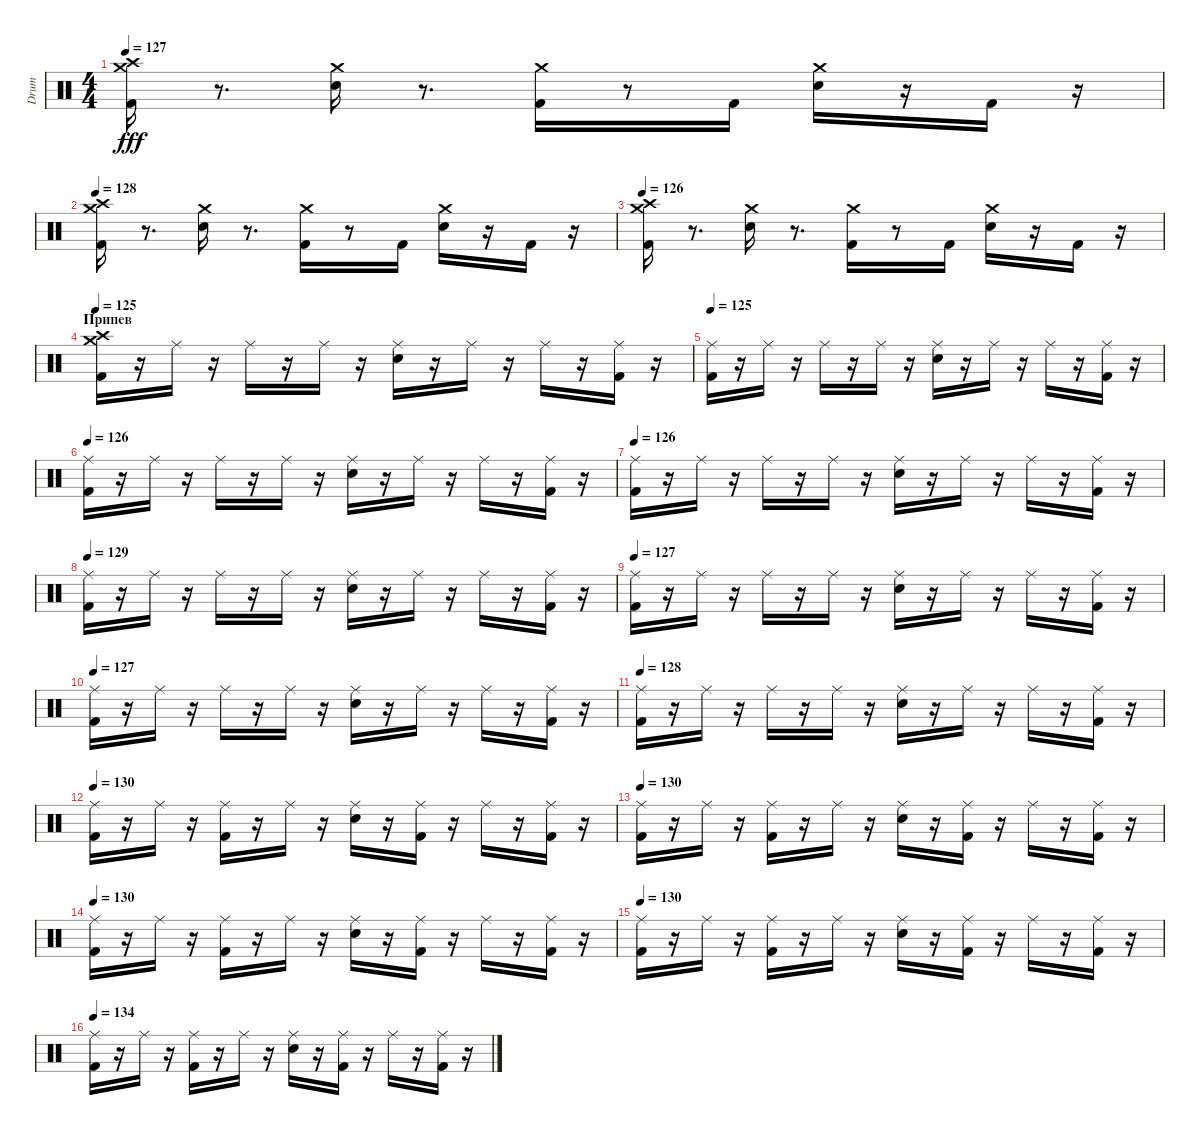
\track ("Drum" "Drum") {instrument percussion}
\staff {score}
\articulation defaults
\ts (4 4)
\tempo 127
\clef neutral
\ks c
("Kick (hit) 2" "Crash medium (hit)" "Crash high (hit)").16{dy fff} r.8{d} ("Electric Snare (hit)" "Crash medium (hit)").16 r.8{d} ("Kick (hit) 2" "Crash medium (hit)").16 r.8 "Kick (hit) 2".16 ("Electric Snare (hit)" "Crash medium (hit)").16 r.16 "Kick (hit) 2".16 r.16 |
\tempo 128
("Kick (hit) 2" "Crash medium (hit)" "Crash high (hit)").16 r.8{d} ("Electric Snare (hit)" "Crash medium (hit)").16 r.8{d} ("Kick (hit) 2" "Crash medium (hit)").16 r.8 "Kick (hit) 2".16 ("Electric Snare (hit)" "Crash medium (hit)").16 r.16 "Kick (hit) 2".16 r.16 |
\tempo 126
("Kick (hit) 2" "Crash medium (hit)" "Crash high (hit)").16 r.8{d} ("Electric Snare (hit)" "Crash medium (hit)").16 r.8{d} ("Kick (hit) 2" "Crash medium (hit)").16 r.8 "Kick (hit) 2".16 ("Electric Snare (hit)" "Crash medium (hit)").16 r.16 "Kick (hit) 2".16 r.16 |
\section ("" "Припев")
\tempo 125
("Kick (hit) 2" "Crash medium (hit)" "Crash high (hit)").16 r.16 "Ride (middle)".16 r.16 "Ride (middle)".16 r.16 "Ride (middle)".16 r.16 ("Electric Snare (hit)" "Ride (middle)").16 r.16 "Ride (middle)".16 r.16 "Ride (middle)".16 r.16 ("Kick (hit) 2" "Ride (middle)").16 r.16 |
\tempo 125
("Kick (hit) 2" "Ride (middle)").16 r.16 "Ride (middle)".16 r.16 "Ride (middle)".16 r.16 "Ride (middle)".16 r.16 ("Electric Snare (hit)" "Ride (middle)").16 r.16 "Ride (middle)".16 r.16 "Ride (middle)".16 r.16 ("Kick (hit) 2" "Ride (middle)").16 r.16 |
\tempo 126
("Kick (hit) 2" "Ride (middle)").16 r.16 "Ride (middle)".16 r.16 "Ride (middle)".16 r.16 "Ride (middle)".16 r.16 ("Electric Snare (hit)" "Ride (middle)").16 r.16 "Ride (middle)".16 r.16 "Ride (middle)".16 r.16 ("Kick (hit) 2" "Ride (middle)").16 r.16 |
\tempo 126
("Kick (hit) 2" "Ride (middle)").16 r.16 "Ride (middle)".16 r.16 "Ride (middle)".16 r.16 "Ride (middle)".16 r.16 ("Electric Snare (hit)" "Ride (middle)").16 r.16 "Ride (middle)".16 r.16 "Ride (middle)".16 r.16 ("Kick (hit) 2" "Ride (middle)").16 r.16 |
\tempo 129
("Kick (hit) 2" "Ride (middle)").16 r.16 "Ride (middle)".16 r.16 "Ride (middle)".16 r.16 "Ride (middle)".16 r.16 ("Electric Snare (hit)" "Ride (middle)").16 r.16 "Ride (middle)".16 r.16 "Ride (middle)".16 r.16 ("Kick (hit) 2" "Ride (middle)").16 r.16 |
\tempo 127
("Kick (hit) 2" "Ride (middle)").16 r.16 "Ride (middle)".16 r.16 "Ride (middle)".16 r.16 "Ride (middle)".16 r.16 ("Electric Snare (hit)" "Ride (middle)").16 r.16 "Ride (middle)".16 r.16 "Ride (middle)".16 r.16 ("Kick (hit) 2" "Ride (middle)").16 r.16 |
\tempo 127
("Kick (hit) 2" "Ride (middle)").16 r.16 "Ride (middle)".16 r.16 "Ride (middle)".16 r.16 "Ride (middle)".16 r.16 ("Electric Snare (hit)" "Ride (middle)").16 r.16 "Ride (middle)".16 r.16 "Ride (middle)".16 r.16 ("Kick (hit) 2" "Ride (middle)").16 r.16 |
\tempo 128
("Kick (hit) 2" "Ride (middle)").16 r.16 "Ride (middle)".16 r.16 "Ride (middle)".16 r.16 "Ride (middle)".16 r.16 ("Electric Snare (hit)" "Ride (middle)").16 r.16 "Ride (middle)".16 r.16 "Ride (middle)".16 r.16 ("Kick (hit) 2" "Ride (middle)").16 r.16 |
\tempo 130
("Kick (hit) 2" "Ride (middle)").16 r.16 "Ride (middle)".16 r.16 ("Kick (hit) 2" "Ride (middle)").16 r.16 "Ride (middle)".16 r.16 ("Electric Snare (hit)" "Ride (middle)").16 r.16 ("Kick (hit) 2" "Ride (middle)").16 r.16 "Ride (middle)".16 r.16 ("Kick (hit) 2" "Ride (middle)").16 r.16 |
\tempo 130
("Kick (hit) 2" "Ride (middle)").16 r.16 "Ride (middle)".16 r.16 ("Kick (hit) 2" "Ride (middle)").16 r.16 "Ride (middle)".16 r.16 ("Electric Snare (hit)" "Ride (middle)").16 r.16 ("Kick (hit) 2" "Ride (middle)").16 r.16 "Ride (middle)".16 r.16 ("Kick (hit) 2" "Ride (middle)").16 r.16 |
\tempo 130
("Kick (hit) 2" "Ride (middle)").16 r.16 "Ride (middle)".16 r.16 ("Kick (hit) 2" "Ride (middle)").16 r.16 "Ride (middle)".16 r.16 ("Electric Snare (hit)" "Ride (middle)").16 r.16 ("Kick (hit) 2" "Ride (middle)").16 r.16 "Ride (middle)".16 r.16 ("Kick (hit) 2" "Ride (middle)").16 r.16 |
\tempo 130
("Kick (hit) 2" "Ride (middle)").16 r.16 "Ride (middle)".16 r.16 ("Kick (hit) 2" "Ride (middle)").16 r.16 "Ride (middle)".16 r.16 ("Electric Snare (hit)" "Ride (middle)").16 r.16 ("Kick (hit) 2" "Ride (middle)").16 r.16 "Ride (middle)".16 r.16 ("Kick (hit) 2" "Ride (middle)").16 r.16 |
\tempo 134
("Kick (hit) 2" "Ride (middle)").16 r.16 "Ride (middle)".16 r.16 ("Kick (hit) 2" "Ride (middle)").16 r.16 "Ride (middle)".16 r.16 ("Electric Snare (hit)" "Ride (middle)").16 r.16 ("Kick (hit) 2" "Ride (middle)").16 r.16 "Ride (middle)".16 r.16 ("Kick (hit) 2" "Ride (middle)").16 r.16
